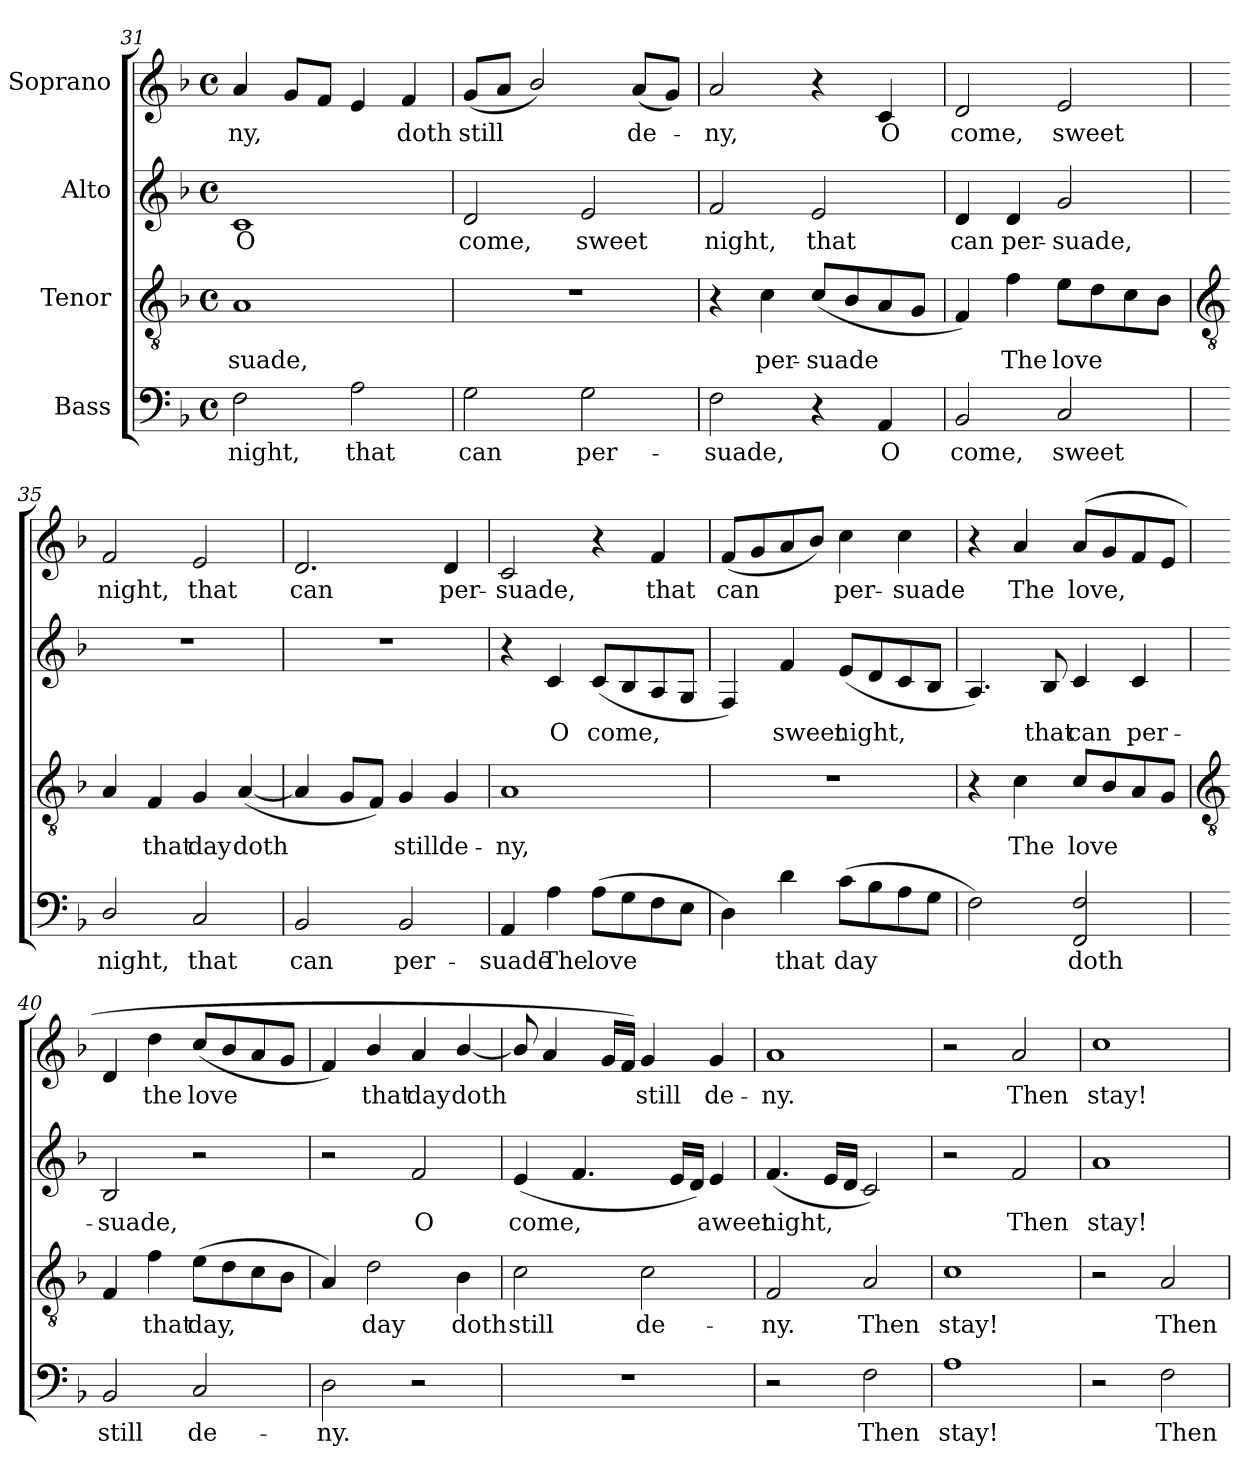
**kern	**text	**kern	**text	**kern	**text	**kern	**text
*part4	*part4	*part3	*part3	*part2	*part2	*part1	*part1
*staff4	*staff4	*staff3	*staff3	*staff2	*staff2	*staff1	*staff1
*I"Bass	*	*I"Tenor	*	*I"Alto	*	*I"Soprano	*
*clefF4	*	*clefGv2	*	*clefG2	*	*clefG2	*
*k[b-]	*	*k[b-]	*	*k[b-]	*	*k[b-]	*
*F:	*	*F:	*	*F:	*	*F:	*
*M4/4	*	*M4/4	*	*M4/4	*	*M4/4	*
*met(c)	*	*met(c)	*	*met(c)	*	*met(c)	*
=31	=31	=31	=31	=31	=31	=31	=31
!	!LO:LY:b	!	!LO:LY:b	!	!LO:LY:b	!	!LO:LY:b
2F	night,	1A	-suade,	1c	O	4a	ny,
.	.	.	.	.	.	8gL	.
.	.	.	.	.	.	8fJ	.
!	!LO:LY:b	!	!	!	!	!	!
2A	that	.	.	.	.	4e	.
!	!	!	!	!	!	!	!LO:LY:b
.	.	.	.	.	.	4f	doth
=32	=32	=32	=32	=32	=32	=32	=32
!	!LO:LY:b	!	!	!	!LO:LY:b	!	!LO:LY:b
2G	can	1r	.	2d	come,	(<8gL	still
.	.	.	.	.	.	8aJ	.
.	.	.	.	.	.	2b-/)	.
!	!LO:LY:b	!	!	!	!LO:LY:b	!	!
2G	per-	.	.	2e	sweet	.	.
!	!	!	!	!	!	!	!LO:LY:b
.	.	.	.	.	.	(<8aL	de-
.	.	.	.	.	.	8gJ)	.
=33	=33	=33	=33	=33	=33	=33	=33
!	!LO:LY:b	!	!	!	!LO:LY:b	!	!LO:LY:b
2F	-suade,	4r	.	2f	night,	2a	ny,
!	!	!	!LO:LY:b	!	!	!	!
.	.	4c	per-	.	.	.	.
!	!	!	!LO:LY:b	!	!LO:LY:b	!	!
4r	.	(<8cL	-suade	2e	that	4r	.
.	.	8B-	.	.	.	.	.
!	!LO:LY:b	!	!	!	!	!	!LO:LY:b
4AA	O	8A	.	.	.	4c	O
.	.	8GJ	.	.	.	.	.
=34	=34	=34	=34	=34	=34	=34	=34
!	!LO:LY:b	!	!	!	!LO:LY:b	!	!LO:LY:b
2BB-	come,	4F)	.	4d	can	2d	come,
!	!	!	!LO:LY:b	!	!LO:LY:b	!	!
.	.	4f	The	4d	per-	.	.
!	!LO:LY:b	!	!LO:LY:b	!	!LO:LY:b	!	!LO:LY:b
2C	sweet	8eL	love	2g	-suade,	2e	sweet
.	.	8d	.	.	.	.	.
.	.	8c	.	.	.	.	.
.	.	8B-J	.	.	.	.	.
!!LO:LB:g=z
=35	=35	=35	=35	=35	=35	=35	=35
*	*	*clefGv2	*	*	*	*	*
!	!LO:LY:b	!	!	!	!	!	!LO:LY:b
2D/	night,	4A	.	1r	.	2f	night,
!	!	!	!LO:LY:b	!	!	!	!
.	.	4F	that	.	.	.	.
!	!LO:LY:b	!	!LO:LY:b	!	!	!	!LO:LY:b
2C	that	4G	day	.	.	2e	that
!	!	!	!LO:LY:b	!	!	!	!
.	.	(<[4A	doth	.	.	.	.
=36	=36	=36	=36	=36	=36	=36	=36
!	!LO:LY:b	!	!	!	!	!	!LO:LY:b
2BB-	can	4A]	.	1r	.	2.d	can
.	.	8GL	.	.	.	.	.
.	.	8FJ)	.	.	.	.	.
!	!LO:LY:b	!	!LO:LY:b	!	!	!	!
2BB-	per-	4G	still	.	.	.	.
!	!	!	!LO:LY:b	!	!	!	!LO:LY:b
.	.	4G	de-	.	.	4d	per-
=37	=37	=37	=37	=37	=37	=37	=37
!	!LO:LY:b	!	!LO:LY:b	!	!	!	!LO:LY:b
4AA	-suade	1A	-ny,	4r	.	2c	-suade,
!	!LO:LY:b	!	!	!	!LO:LY:b	!	!
4A	The	.	.	4c	O	.	.
!	!LO:LY:b	!	!	!	!LO:LY:b	!	!
(>8AL	love	.	.	(<8cL	come,	4r	.
8G	.	.	.	8B-	.	.	.
!	!	!	!	!	!	!	!LO:LY:b
8F	.	.	.	8A	.	4f	that
8EJ	.	.	.	8GJ	.	.	.
=38	=38	=38	=38	=38	=38	=38	=38
!	!	!	!	!	!	!	!LO:LY:b
4D)	.	1r	.	4F)	.	(<8fL	can
.	.	.	.	.	.	8g	.
!	!LO:LY:b	!	!	!	!LO:LY:b	!	!
4d	that	.	.	4f	sweet	8a	.
.	.	.	.	.	.	8b-J)	.
!	!LO:LY:b	!	!	!	!LO:LY:b	!	!LO:LY:b
(>8cL	day	.	.	(<8eL	night,	4cc	per-
8B-	.	.	.	8d	.	.	.
!	!	!	!	!	!	!	!LO:LY:b
8A	.	.	.	8c	.	4cc	-suade
8GJ	.	.	.	8B-J	.	.	.
=39	=39	=39	=39	=39	=39	=39	=39
2F)	.	4r	.	4.A)	.	4r	.
!	!	!	!LO:LY:b	!	!	!	!LO:LY:b
.	.	4c	The	.	.	4a	The
!	!	!	!	!	!LO:LY:b	!	!
.	.	.	.	8B-	that	.	.
!	!LO:LY:b	!	!LO:LY:b	!	!LO:LY:b	!	!LO:LY:b
2FF 2F	doth	8cL	love	4c	can	(<8aL	love,
.	.	8B-	.	.	.	8g	.
!	!	!	!	!	!LO:LY:b	!	!
.	.	8A	.	4c	per-	8f	.
.	.	8GJ	.	.	.	8eJ	.
!!LO:LB:g=z
=40	=40	=40	=40	=40	=40	=40	=40
*	*	*clefGv2	*	*	*	*	*
!	!LO:LY:b	!	!	!	!LO:LY:b	!	!
2BB-	still	4F	.	2B-	-suade,	4d	.
!	!	!	!LO:LY:b	!	!	!	!LO:LY:b
.	.	4f	that	.	.	4dd	the
!	!LO:LY:b	!	!LO:LY:b	!	!	!	!LO:LY:b
2C	de-	(>8eL	day,	2r	.	(<8ccL	love
.	.	8d	.	.	.	8b-	.
.	.	8c	.	.	.	8a	.
.	.	8B-J	.	.	.	8gJ	.
=41	=41	=41	=41	=41	=41	=41	=41
!	!LO:LY:b	!	!	!	!	!	!
2D	-ny.	4A)	.	2r	.	4f)	.
!	!	!	!LO:LY:b	!	!	!	!LO:LY:b
.	.	2d	day	.	.	4b-/	that
!	!	!	!	!	!LO:LY:b	!	!LO:LY:b
2r	.	.	.	2f	O	4a	day
!	!	!	!LO:LY:b	!	!	!	!LO:LY:b
.	.	4B-	doth	.	.	[4b-/	doth
=42	=42	=42	=42	=42	=42	=42	=42
!	!	!	!LO:LY:b	!	!LO:LY:b	!	!
1r	.	2c	still	(<4e	come,	8b-/]	.
.	.	.	.	.	.	4a	.
.	.	.	.	4.f	.	.	.
.	.	.	.	.	.	16gLL	.
.	.	.	.	.	.	16fJJ)	.
!	!	!	!LO:LY:b	!	!	!	!LO:LY:b
.	.	2c	de-	.	.	4g	still
.	.	.	.	16eLL	.	.	.
.	.	.	.	16dJJ)	.	.	.
!	!	!	!	!	!LO:LY:b	!	!LO:LY:b
.	.	.	.	4e	aweet	4g	de-
=43	=43	=43	=43	=43	=43	=43	=43
!	!	!	!LO:LY:b	!	!LO:LY:b	!	!LO:LY:b
2r	.	2F	-ny.	(<4.f	night,	1a	-ny.
.	.	.	.	16eLL	.	.	.
.	.	.	.	16dJJ	.	.	.
!	!LO:LY:b	!	!LO:LY:b	!	!	!	!
2F	Then	2A	Then	2c)	.	.	.
=44	=44	=44	=44	=44	=44	=44	=44
!	!LO:LY:b	!	!LO:LY:b	!	!	!	!
1A	stay!	1c	stay!	2r	.	2r	.
!	!	!	!	!	!LO:LY:b	!	!LO:LY:b
.	.	.	.	2f	Then	2a	Then
=45	=45	=45	=45	=45	=45	=45	=45
!	!	!	!	!	!LO:LY:b	!	!LO:LY:b
2r	.	2r	.	1a	stay!	1cc	stay!
!	!LO:LY:b	!	!LO:LY:b	!	!	!	!
2F	Then	2A	Then	.	.	.	.
=	=	=	=	=	=	=	=
*-	*-	*-	*-	*-	*-	*-	*-
